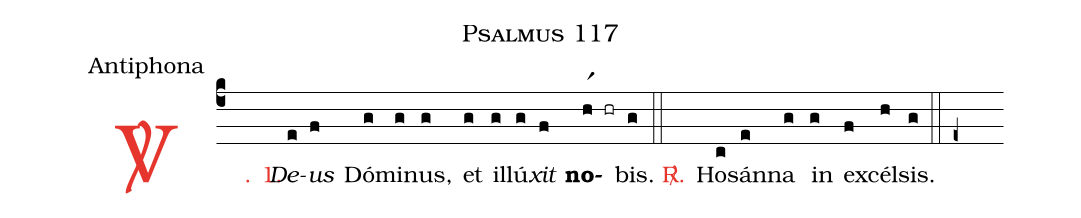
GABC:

name: Psalmus 117;
office-part: Antiphona;
%%
(c4)

<c><sp>V/</sp>. 1.</c>() <i>De</i>(e)<i>us</i>(f) Dó(g)mi(g)nus,(g) et(g) il(g)lú(g)<i>xit</i>(f) <b>no</b>(hr1 hr)bis.(g)

(::)

<c><sp>R/</sp>.</c>() Ho(c)sán(e)na(g) in(g) ex(f)cél(h)sis.(g)

(::)

(e+)
